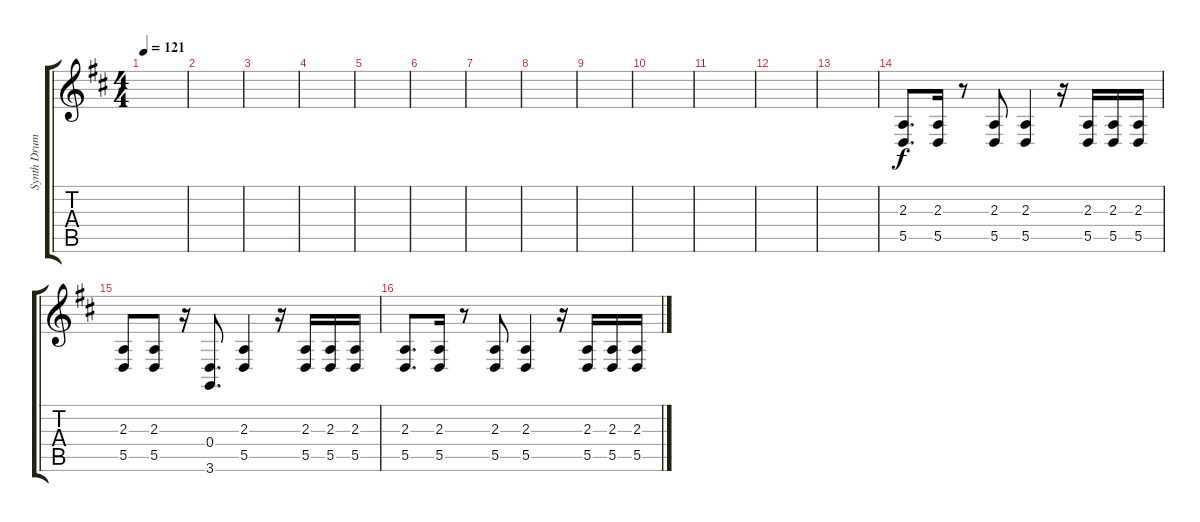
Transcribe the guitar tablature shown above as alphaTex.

\track ("Synth Drums" "Synth Drum") {instrument synthdrum}
\staff {score tabs}
\tuning (E4 B3 G3 D3 A2 E2) {hide}
\ts (4 4)
\tempo 121
\clef g2
\ks d
|
|
|
|
|
|
|
|
|
|
|
|
|
(2.3 5.5).8{d} (2.3 5.5).16 r.8 (2.3 5.5).8 (2.3 5.5).4 r.16 (2.3 5.5).16 (2.3 5.5).16 (2.3 5.5).16 |
(2.3 5.5).8 (2.3 5.5).8 r.16 (0.4 3.6).8{d} (2.3 5.5).4 r.16 (2.3 5.5).16 (2.3 5.5).16 (2.3 5.5).16 |
(2.3 5.5).8{d} (2.3 5.5).16 r.8 (2.3 5.5).8 (2.3 5.5).4 r.16 (2.3 5.5).16 (2.3 5.5).16 (2.3 5.5).16
